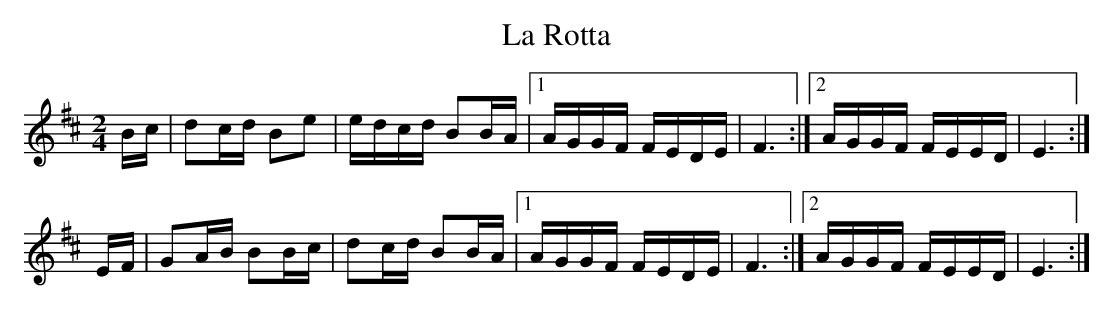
X:1
T:La Rotta
L:1/16
M:2/4
K:D major
Bc|d2cd B2e2|edcd B2BA|1AGGF FEDE|F6:|2AGGF FEED|E6:|
EF|G2AB B2Bc|d2cd B2BA|1AGGF FEDE|F6:|2AGGF FEED|E6:|
